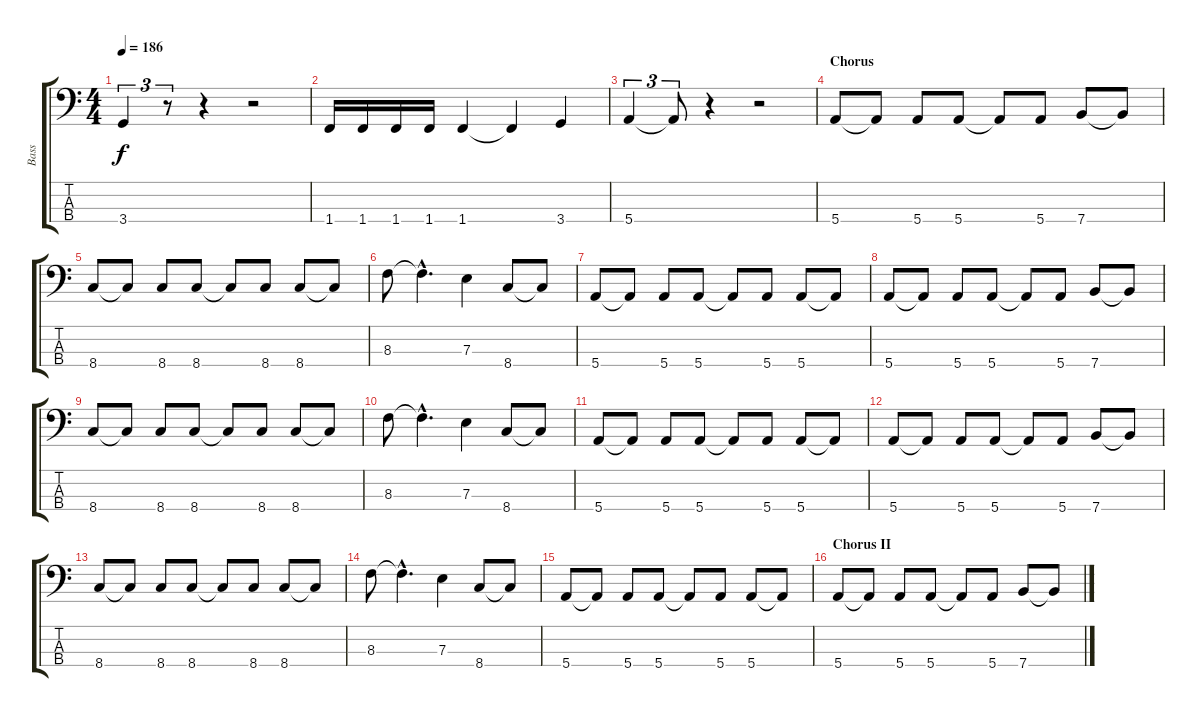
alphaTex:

\track ("Bass" "Bass") {instrument electricbassfinger}
\staff {score tabs}
\tuning (G2 D2 A1 E1) {hide}
\ts (4 4)
\tempo 186
\clef f4
\ks c
3.4.4{tu (3 2) dy f} r.8{tu (3 2)} r.4 r.2 |
1.4.16 1.4.16 1.4.16 1.4.16 1.4.4 1.4{t}.4 3.4.4 |
5.4.4{tu (3 2)} 5.4{t}.8{tu (3 2)} r.4 r.2 |
\section ("" "Chorus")
5.4.8 5.4{t}.8 5.4.8 5.4.8 5.4{t}.8 5.4.8 7.4.8 7.4{t}.8 |
8.4.8 8.4{t}.8 8.4.8 8.4.8 8.4{t}.8 8.4.8 8.4.8 8.4{t}.8 |
8.3.8 8.3{hac t}.4{d} 7.3.4 8.4.8 8.4{t}.8 |
5.4.8 5.4{t}.8 5.4.8 5.4.8 5.4{t}.8 5.4.8 5.4.8 5.4{t}.8 |
5.4.8 5.4{t}.8 5.4.8 5.4.8 5.4{t}.8 5.4.8 7.4.8 7.4{t}.8 |
8.4.8 8.4{t}.8 8.4.8 8.4.8 8.4{t}.8 8.4.8 8.4.8 8.4{t}.8 |
8.3.8 8.3{hac t}.4{d} 7.3.4 8.4.8 8.4{t}.8 |
5.4.8 5.4{t}.8 5.4.8 5.4.8 5.4{t}.8 5.4.8 5.4.8 5.4{t}.8 |
5.4.8 5.4{t}.8 5.4.8 5.4.8 5.4{t}.8 5.4.8 7.4.8 7.4{t}.8 |
8.4.8 8.4{t}.8 8.4.8 8.4.8 8.4{t}.8 8.4.8 8.4.8 8.4{t}.8 |
8.3.8 8.3{hac t}.4{d} 7.3.4 8.4.8 8.4{t}.8 |
5.4.8 5.4{t}.8 5.4.8 5.4.8 5.4{t}.8 5.4.8 5.4.8 5.4{t}.8 |
\section ("" "Chorus II")
5.4.8 5.4{t}.8 5.4.8 5.4.8 5.4{t}.8 5.4.8 7.4.8 7.4{t}.8
